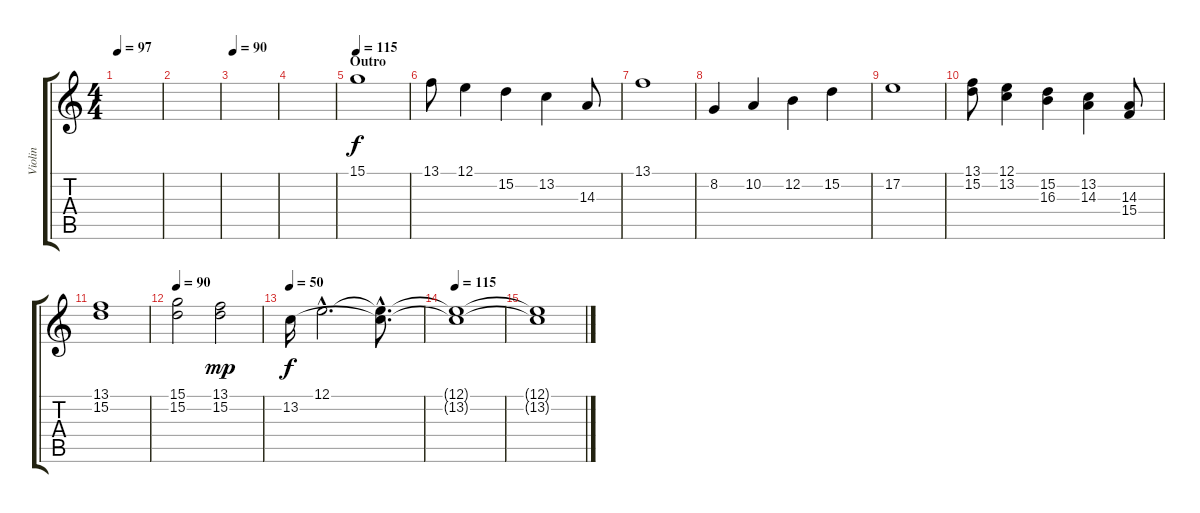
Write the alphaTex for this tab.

\track ("Violin" "Violin") {instrument violin}
\staff {score tabs}
\tuning (E4 B3 G3 D3 A2 E2) {hide}
\ts (4 4)
\tempo 97
\clef g2
\ks c
|
|
\tempo 90
|
|
\section ("" "Outro")
\tempo 115
15.1.1 |
13.1.8 12.1.4 15.2.4 13.2.4 14.3.8 |
13.1.1 |
8.2.4 10.2.4 12.2.4 15.2.4 |
17.2.1 |
(13.1 15.2).8 (12.1 13.2).4 (15.2 16.3).4 (13.2 14.3).4 (14.3 15.4).8 |
(13.1 15.2).1{dy f} |
\tempo 90
(15.1 15.2).2 (13.1 15.2).2{dy mp} |
\tempo 50
13.2.16{dy f} 12.1{hac}.2{d} (12.1{hac t} 13.2{hac t}).8{d} |
\tempo 115
(12.1{t} 13.2{t}).1 |
(12.1{t} 13.2{t}).1
